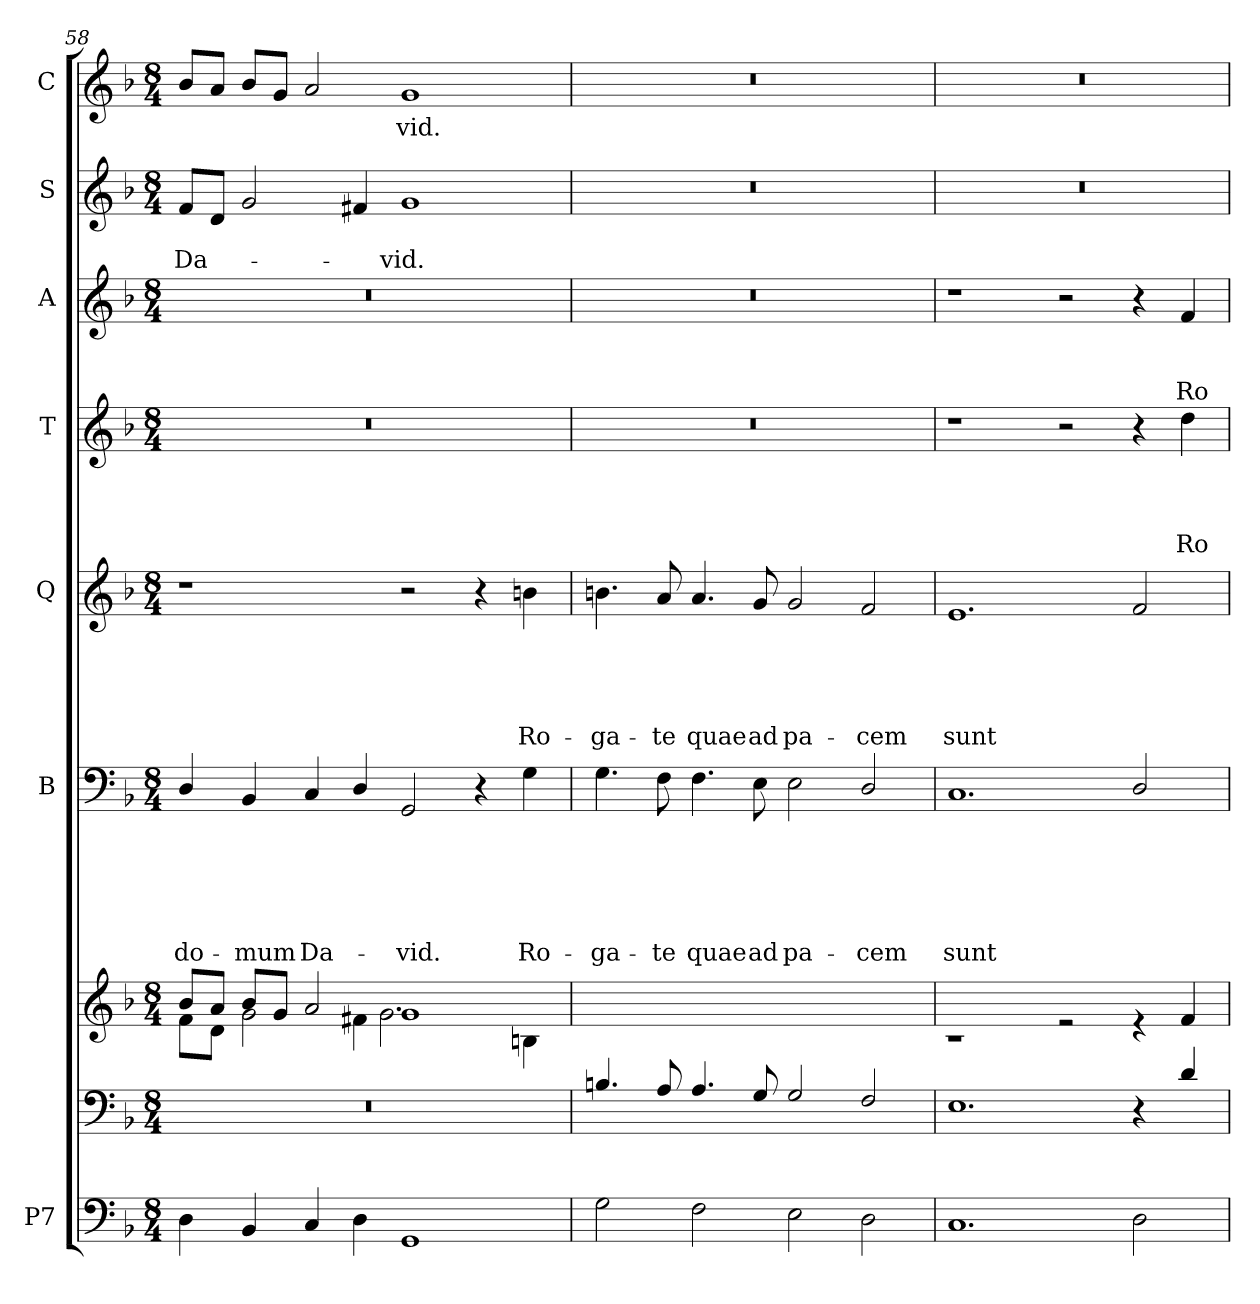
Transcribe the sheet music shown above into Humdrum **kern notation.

**kern	**kern	**kern	**kern	**text	**text	**text	**text	**text	**text	**kern	**text	**text	**text	**text	**text	**kern	**text	**text	**text	**text	**kern	**text	**text	**text	**kern	**text	**text	**kern	**text
*part7	*part7	*part7	*part6	*part6	*part6	*part6	*part6	*part6	*part6	*part5	*part5	*part5	*part5	*part5	*part5	*part4	*part4	*part4	*part4	*part4	*part3	*part3	*part3	*part3	*part2	*part2	*part2	*part1	*part1
*staff9	*staff8	*staff7	*staff6	*staff6	*staff6	*staff6	*staff6	*staff6	*staff6	*staff5	*staff5	*staff5	*staff5	*staff5	*staff5	*staff4	*staff4	*staff4	*staff4	*staff4	*staff3	*staff3	*staff3	*staff3	*staff2	*staff2	*staff2	*staff1	*staff1
*I"P7	*	*	*I"B	*	*	*	*	*	*	*I"Q	*	*	*	*	*	*I"T	*	*	*	*	*I"A	*	*	*	*I"S	*	*	*I"C	*
!!LO:LB:g=z
*clefF4	*clefF4	*clefG2	*clefF4	*	*	*	*	*	*	*clefG2	*	*	*	*	*	*clefG2	*	*	*	*	*clefG2	*	*	*	*clefG2	*	*	*clefG2	*
*	*	*	*	*	*	*	*	*	*	*ITrd7c12	*	*	*	*	*	*ITrd7c12	*	*	*	*	*	*	*	*	*	*	*	*	*
*k[b-]	*k[b-]	*k[b-]	*k[b-]	*	*	*	*	*	*	*k[b-]	*	*	*	*	*	*k[b-]	*	*	*	*	*k[b-]	*	*	*	*k[b-]	*	*	*k[b-]	*
*F:	*F:	*F:	*F:	*	*	*	*	*	*	*F:	*	*	*	*	*	*F:	*	*	*	*	*F:	*	*	*	*F:	*	*	*F:	*
*M8/4	*M8/4	*M8/4	*M8/4	*	*	*	*	*	*	*M8/4	*	*	*	*	*	*M8/4	*	*	*	*	*M8/4	*	*	*	*M8/4	*	*	*M8/4	*
=58	=58	=58	=58	=58	=58	=58	=58	=58	=58	=58	=58	=58	=58	=58	=58	=58	=58	=58	=58	=58	=58	=58	=58	=58	=58	=58	=58	=58	=58
*	*	*^	*	*	*	*	*	*	*	*	*	*	*	*	*	*	*	*	*	*	*	*	*	*	*	*	*	*	*
!	!	!	!	!	!	!	!	!	!	!LO:LY:b	!	!	!	!	!	!	!	!	!	!	!	!	!	!	!	!	!	!LO:LY:b	!	!
4D\	0r	8b-/L	8f\L	4D/	.	.	.	.	.	do-	1r	.	.	.	.	.	0r	.	.	.	.	0r	.	.	.	8f/L	.	Da-	8b-/L	.
.	.	8a/J	8d\J	.	.	.	.	.	.	.	.	.	.	.	.	.	.	.	.	.	.	.	.	.	.	8d/J	.	.	8a/J	.
!	!	!	!	!	!	!	!	!	!	!LO:LY:b	!	!	!	!	!	!	!	!	!	!	!	!	!	!	!	!	!	!	!	!
4BB-/	.	8b-/L	2g\	4BB-/	.	.	.	.	.	-mum	.	.	.	.	.	.	.	.	.	.	.	.	.	.	.	2g/	.	.	8b-/L	.
.	.	8g/J	.	.	.	.	.	.	.	.	.	.	.	.	.	.	.	.	.	.	.	.	.	.	.	.	.	.	8g/J	.
!	!	!	!	!	!	!	!	!	!	!LO:LY:b	!	!	!	!	!	!	!	!	!	!	!	!	!	!	!	!	!	!	!	!
4C/	.	2a/	.	4C/	.	.	.	.	.	Da-	.	.	.	.	.	.	.	.	.	.	.	.	.	.	.	.	.	.	2a/	.
4D\	.	.	4f#X\	4D/	.	.	.	.	.	.	.	.	.	.	.	.	.	.	.	.	.	.	.	.	.	4f#X/	.	.	.	.
!	!	!	!	!	!	!	!	!	!	!LO:LY:b	!	!	!	!	!	!	!	!	!	!	!	!	!	!	!	!	!	!LO:LY:b	!	!LO:LY:b
1GG	.	1g	2.g\	2GG/	.	.	.	.	.	-vid.	2r	.	.	.	.	.	.	.	.	.	.	.	.	.	.	1g	.	-vid.	1g	-vid.
.	.	.	.	4r	.	.	.	.	.	.	4r	.	.	.	.	.	.	.	.	.	.	.	.	.	.	.	.	.	.	.
!	!	!	!	!	!	!	!	!	!	!LO:LY:b	!	!	!	!	!	!LO:LY:b	!	!	!	!	!	!	!	!	!	!	!	!	!	!
.	.	.	4Bn\	4G\	.	.	.	.	.	Ro-	4Bn\	.	.	.	.	Ro-	.	.	.	.	.	.	.	.	.	.	.	.	.	.
=59	=59	=59	=59	=59	=59	=59	=59	=59	=59	=59	=59	=59	=59	=59	=59	=59	=59	=59	=59	=59	=59	=59	=59	=59	=59	=59	=59	=59	=59	=59
!	!	!	!	!	!	!	!	!	!	!LO:LY:b	!	!	!	!	!	!LO:LY:b	!	!	!	!	!	!	!	!	!	!	!	!	!	!
2G\	4.Bn/	0ryy	0ryy	4.G\	.	.	.	.	.	-ga-	4.Bn\	.	.	.	.	-ga-	0r	.	.	.	.	0r	.	.	.	0r	.	.	0r	.
!	!	!	!	!	!	!	!	!	!	!LO:LY:b	!	!	!	!	!	!LO:LY:b	!	!	!	!	!	!	!	!	!	!	!	!	!	!
.	8A/	.	.	8F\	.	.	.	.	.	-te	8A/	.	.	.	.	-te	.	.	.	.	.	.	.	.	.	.	.	.	.	.
!	!	!	!	!	!	!	!	!	!	!LO:LY:b	!	!	!	!	!	!LO:LY:b	!	!	!	!	!	!	!	!	!	!	!	!	!	!
2F\	4.A/	.	.	4.F\	.	.	.	.	.	quae	4.A/	.	.	.	.	quae	.	.	.	.	.	.	.	.	.	.	.	.	.	.
!	!	!	!	!	!	!	!	!	!	!LO:LY:b	!	!	!	!	!	!LO:LY:b	!	!	!	!	!	!	!	!	!	!	!	!	!	!
.	8G/	.	.	8E\	.	.	.	.	.	ad	8G/	.	.	.	.	ad	.	.	.	.	.	.	.	.	.	.	.	.	.	.
!	!	!	!	!	!	!	!	!	!	!LO:LY:b	!	!	!	!	!	!LO:LY:b	!	!	!	!	!	!	!	!	!	!	!	!	!	!
2E\	2G/	.	.	2E\	.	.	.	.	.	pa-	2G/	.	.	.	.	pa-	.	.	.	.	.	.	.	.	.	.	.	.	.	.
!	!	!	!	!	!	!	!	!	!	!LO:LY:b	!	!	!	!	!	!LO:LY:b	!	!	!	!	!	!	!	!	!	!	!	!	!	!
2D\	2F/	.	.	2D/	.	.	.	.	.	-cem	2F/	.	.	.	.	-cem	.	.	.	.	.	.	.	.	.	.	.	.	.	.
=60	=60	=60	=60	=60	=60	=60	=60	=60	=60	=60	=60	=60	=60	=60	=60	=60	=60	=60	=60	=60	=60	=60	=60	=60	=60	=60	=60	=60	=60	=60
!	!	!	!	!	!	!	!	!	!	!LO:LY:b	!	!	!	!	!	!LO:LY:b	!	!	!	!	!	!	!	!	!	!	!	!	!	!
1.C	1.E	0ryy	1r	1.C	.	.	.	.	.	sunt	1.E	.	.	.	.	sunt	1r	.	.	.	.	1r	.	.	.	0r	.	.	0r	.
.	.	.	2r	.	.	.	.	.	.	.	.	.	.	.	.	.	2r	.	.	.	.	2r	.	.	.	.	.	.	.	.
2D\	4r	.	4r	2D/	.	.	.	.	.	.	2F/	.	.	.	.	.	4r	.	.	.	.	4r	.	.	.	.	.	.	.	.
!	!	!	!	!	!	!	!	!	!	!	!	!	!	!	!	!	!	!	!	!	!LO:LY:b	!	!	!	!LO:LY:b	!	!	!	!	!
.	4d/	.	4f/	.	.	.	.	.	.	.	.	.	.	.	.	.	4d\	.	.	.	Ro-	4f/	.	.	Ro-	.	.	.	.	.
*	*	*v	*v	*	*	*	*	*	*	*	*	*	*	*	*	*	*	*	*	*	*	*	*	*	*	*	*	*	*	*
=	=	=	=	=	=	=	=	=	=	=	=	=	=	=	=	=	=	=	=	=	=	=	=	=	=	=	=	=	=
*-	*-	*-	*-	*-	*-	*-	*-	*-	*-	*-	*-	*-	*-	*-	*-	*-	*-	*-	*-	*-	*-	*-	*-	*-	*-	*-	*-	*-	*-
